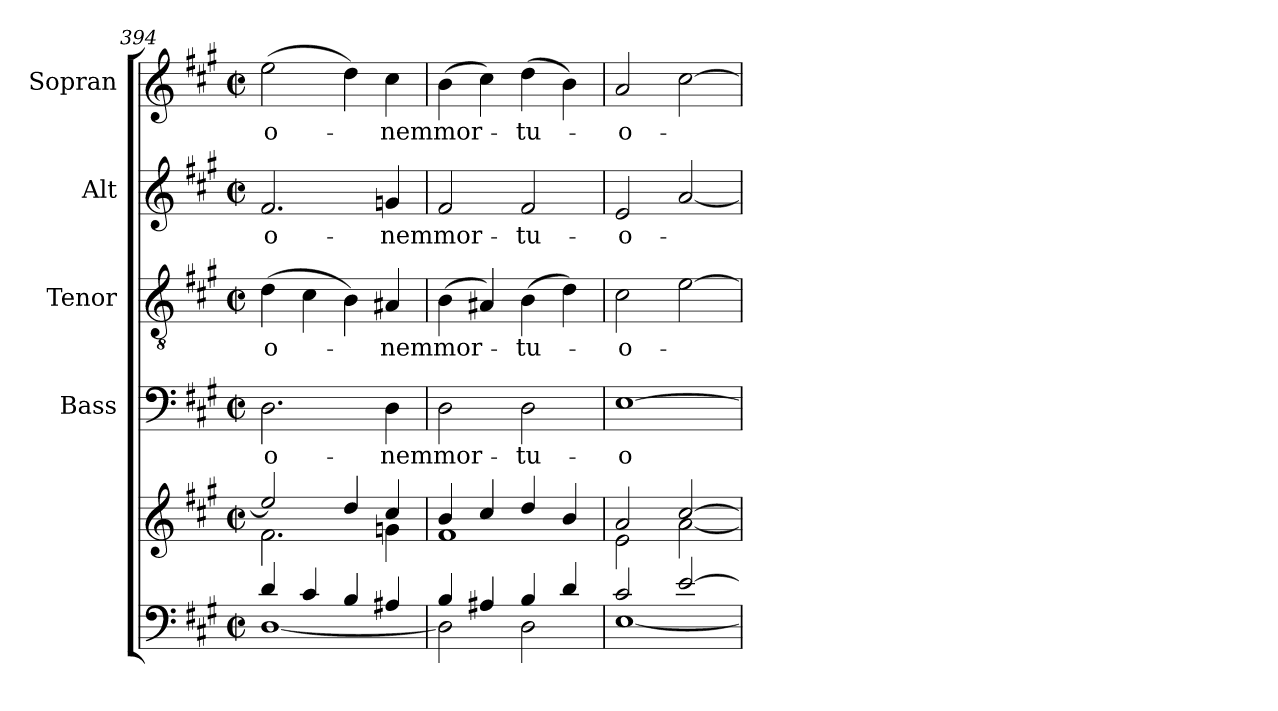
**kern	**kern	**kern	**text	**kern	**text	**kern	**text	**kern	**text
*part5	*part5	*part4	*part4	*part3	*part3	*part2	*part2	*part1	*part1
*staff6	*staff5	*staff4	*staff4	*staff3	*staff3	*staff2	*staff2	*staff1	*staff1
*	*	*I"Bass	*	*I"Tenor	*	*I"Alt	*	*I"Sopran	*
*	*	*I'B.	*	*I'T.	*	*I'A.	*	*I'S.	*
*clefF4	*clefG2	*clefF4	*	*clefGv2	*	*clefG2	*	*clefG2	*
*k[f#c#g#]	*k[f#c#g#]	*k[f#c#g#]	*	*k[f#c#g#]	*	*k[f#c#g#]	*	*k[f#c#g#]	*
*A:	*A:	*A:	*	*A:	*	*A:	*	*A:	*
*M2/2	*M2/2	*M2/2	*	*M2/2	*	*M2/2	*	*M2/2	*
*met(c|)	*met(c|)	*met(c|)	*	*met(c|)	*	*met(c|)	*	*met(c|)	*
=394	=394	=394	=394	=394	=394	=394	=394	=394	=394
*^	*^	*	*	*	*	*	*	*	*
!	!	!	!	!	!LO:LY:b	!	!LO:LY:b	!	!LO:LY:b	!	!LO:LY:b
4d/	[<1D	2ee/]	2.f#\	2.D\	-o-	(>4d\	-o-	2.f#/	-o-	(>2ee\	-o-
4c#/	.	.	.	.	.	4c#\	.	.	.	.	.
4B/	.	4dd/	.	.	.	4B\)	.	.	.	4dd\)	.
!	!	!	!	!	!LO:LY:b	!	!LO:LY:b	!	!LO:LY:b	!	!LO:LY:b
4A#X/	.	4cc#/	4gn\	4D\	-nem	4A#X/	-nem	4gn/	-nem	4cc#\	-nem
=395	=395	=395	=395	=395	=395	=395	=395	=395	=395	=395	=395
!	!	!	!	!	!LO:LY:b	!	!LO:LY:b	!	!LO:LY:b	!	!LO:LY:b
4B/	2D\]	4b/	1f#	2D\	mor-	(>4B\	mor-	2f#/	mor-	(>4b\	mor-
4A#X/	.	4cc#/	.	.	.	4A#X/)	.	.	.	4cc#\)	.
!	!	!	!	!	!LO:LY:b	!	!LO:LY:b	!	!LO:LY:b	!	!LO:LY:b
4B/	2D\	4dd/	.	2D\	-tu-	(>4B\	-tu-	2f#/	-tu-	(>4dd\	-tu-
4d/	.	4b/	.	.	.	4d\)	.	.	.	4b\)	.
=396	=396	=396	=396	=396	=396	=396	=396	=396	=396	=396	=396
!	!	!	!	!	!LO:LY:b	!	!LO:LY:b	!	!LO:LY:b	!	!LO:LY:b
2c#/	[<1E	2a/	2e\	[1E	-o-	2c#\	-o-	2e/	-o-	2a/	-o-
[>2e/	.	[>2cc#/	[<2a\	.	.	[2e\	.	[2a/	.	[2cc#\	.
*v	*v	*	*	*	*	*	*	*	*	*	*
*	*v	*v	*	*	*	*	*	*	*	*
=	=	=	=	=	=	=	=	=	=
*-	*-	*-	*-	*-	*-	*-	*-	*-	*-
